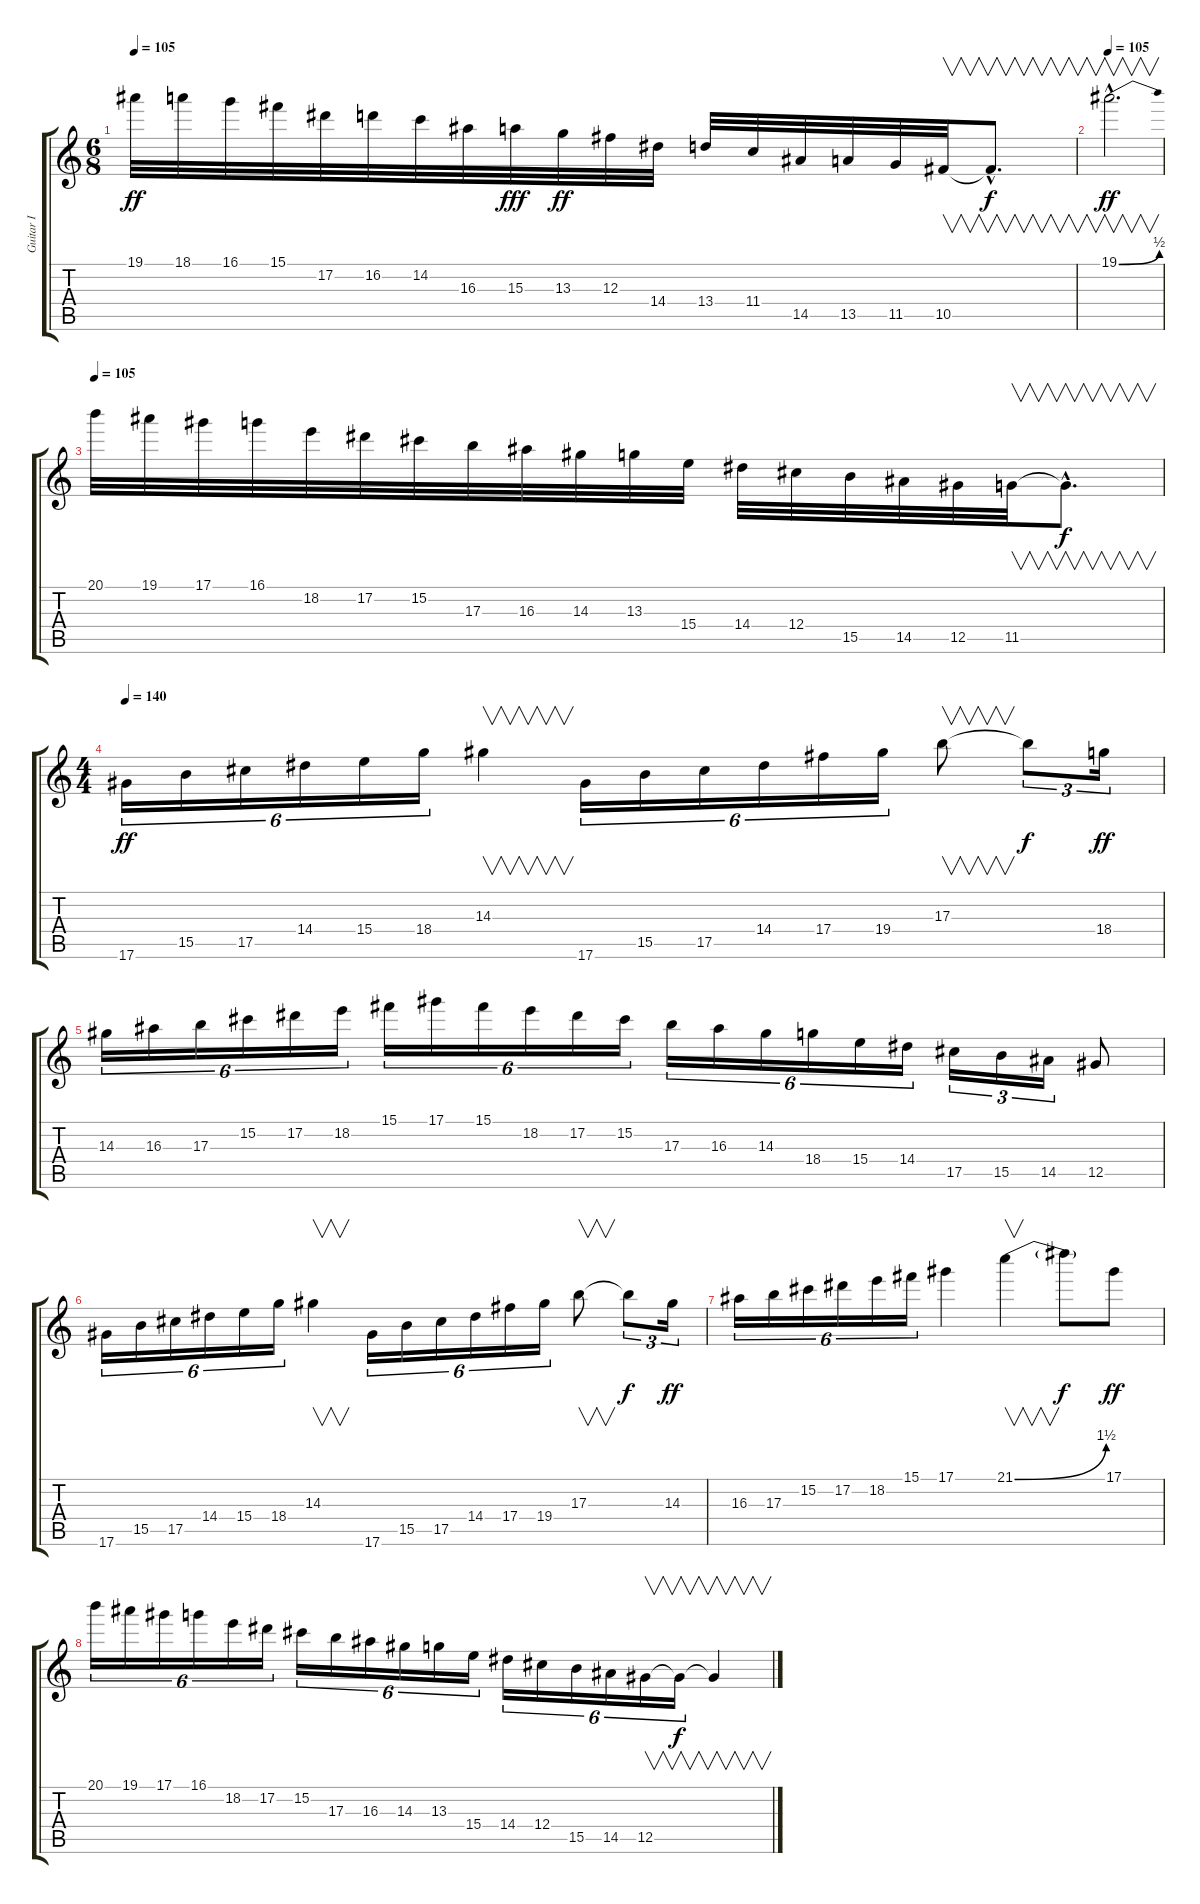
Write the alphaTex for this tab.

\track ("Guitar I" "Guitar I") {instrument distortionguitar}
\staff {score tabs}
\tuning (Eb4 Bb3 Gb3 Db3 Ab2 Eb2) {hide}
\ts (6 8)
\tempo 105
\clef g2
\ks c
19.1.32{dy ff} 18.1.32 16.1.32 15.1.32 17.2.32 16.2.32 14.2.32 16.3.32 15.3.32{dy fff} 13.3.32{dy ff} 12.3.32 14.4.32 13.4.32 11.4.32 14.5.32 13.5.32 11.5.32 10.5.32{v} 10.5{hac t}.8{v d dy f} |
\tempo 105
19.1{be (bend 0 0 60 2) hac}.2{v d dy ff} |
\tempo 105
20.1.32 19.1.32 17.1.32 16.1.32 18.2.32 17.2.32 15.2.32 17.3.32 16.3.32 14.3.32 13.3.32 15.4.32 14.4.32 12.4.32 15.5.32 14.5.32 12.5.32 11.5.32{v} 11.5{hac t}.8{v d dy f} |
\ts (4 4)
\tempo 140
17.6.16{tu (6 4) dy ff} 15.5.16{tu (6 4)} 17.5.16{tu (6 4)} 14.4.16{tu (6 4)} 15.4.16{tu (6 4)} 18.4.16{tu (6 4)} 14.3.4{v} 17.6.16{tu (6 4)} 15.5.16{tu (6 4)} 17.5.16{tu (6 4)} 14.4.16{tu (6 4)} 17.4.16{tu (6 4)} 19.4.16{tu (6 4)} 17.3.8{v} 17.3{t}.8{tu (3 2) dy f} 18.4.16{tu (3 2) dy ff} |
14.3.16{tu (6 4)} 16.3.16{tu (6 4)} 17.3.16{tu (6 4)} 15.2.16{tu (6 4)} 17.2.16{tu (6 4)} 18.2.16{tu (6 4)} 15.1.16{tu (6 4)} 17.1.16{tu (6 4)} 15.1.16{tu (6 4)} 18.2.16{tu (6 4)} 17.2.16{tu (6 4)} 15.2.16{tu (6 4)} 17.3.16{tu (6 4)} 16.3.16{tu (6 4)} 14.3.16{tu (6 4)} 18.4.16{tu (6 4)} 15.4.16{tu (6 4)} 14.4.16{tu (6 4)} 17.5.16{tu (3 2)} 15.5.16{tu (3 2)} 14.5.16{tu (3 2)} 12.5.8 |
17.6.16{tu (6 4)} 15.5.16{tu (6 4)} 17.5.16{tu (6 4)} 14.4.16{tu (6 4)} 15.4.16{tu (6 4)} 18.4.16{tu (6 4)} 14.3.4{v} 17.6.16{tu (6 4)} 15.5.16{tu (6 4)} 17.5.16{tu (6 4)} 14.4.16{tu (6 4)} 17.4.16{tu (6 4)} 19.4.16{tu (6 4)} 17.3.8{v} 17.3{t}.8{tu (3 2) dy f} 14.3.16{tu (3 2) dy ff} |
16.3.16{tu (6 4)} 17.3.16{tu (6 4)} 15.2.16{tu (6 4)} 17.2.16{tu (6 4)} 18.2.16{tu (6 4)} 15.1.16{tu (6 4)} 17.1.4 21.1{be (bend 0 0 60 6)}.4{v} 21.1{t}.8{dy f} 17.1.8{dy ff} |
20.1.16{tu (6 4)} 19.1.16{tu (6 4)} 17.1.16{tu (6 4)} 16.1.16{tu (6 4)} 18.2.16{tu (6 4)} 17.2.16{tu (6 4)} 15.2.16{tu (6 4)} 17.3.16{tu (6 4)} 16.3.16{tu (6 4)} 14.3.16{tu (6 4)} 13.3.16{tu (6 4)} 15.4.16{tu (6 4)} 14.4.16{tu (6 4)} 12.4.16{tu (6 4)} 15.5.16{tu (6 4)} 14.5.16{tu (6 4)} 12.5.16{v tu (6 4)} 12.5{t}.16{v tu (6 4) dy f} 12.5{t}.4{v}
